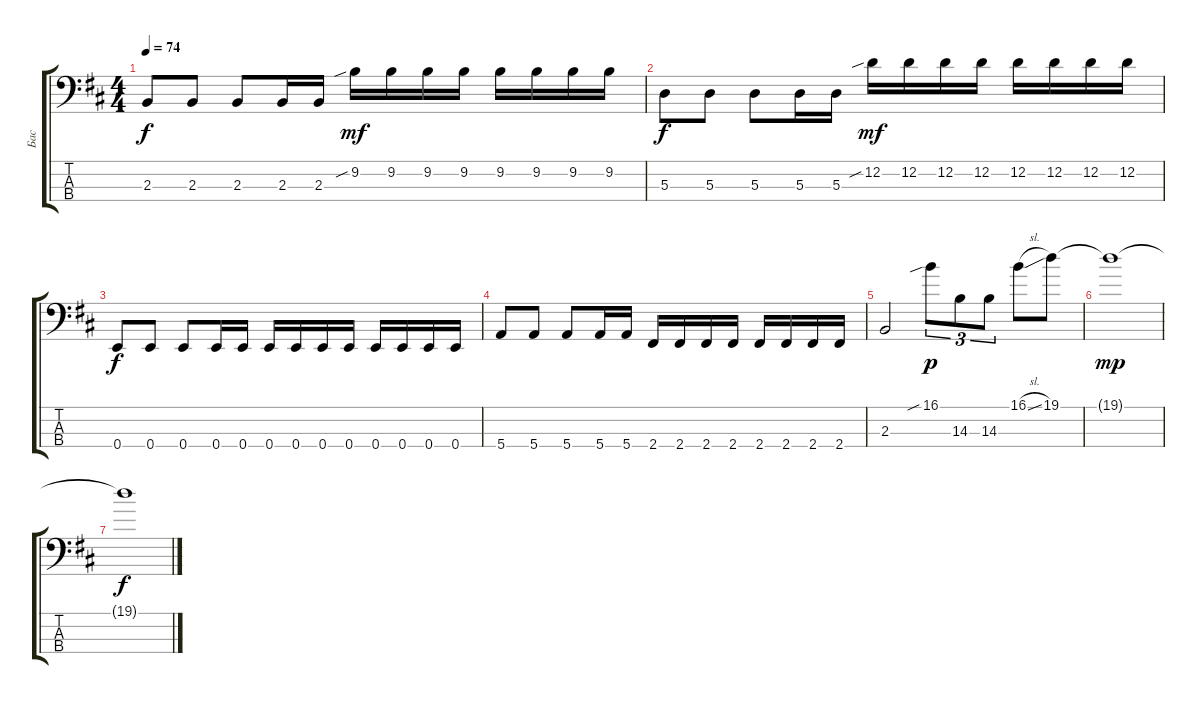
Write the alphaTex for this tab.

\track ("Бас" "Бас") {instrument electricbassfinger}
\staff {score tabs}
\tuning (G2 D2 A1 E1) {hide}
\ts (4 4)
\tempo 74
\clef f4
\ks bminor
2.3.8{dy f} 2.3.8 2.3.8 2.3.16 2.3.16 9.2{sib}.16{dy mf} 9.2.16 9.2.16 9.2.16 9.2.16 9.2.16 9.2.16 9.2.16 |
5.3.8{dy f} 5.3.8 5.3.8 5.3.16 5.3.16 12.2{sib}.16{dy mf} 12.2.16 12.2.16 12.2.16 12.2.16 12.2.16 12.2.16 12.2.16 |
0.4.8{dy f} 0.4.8 0.4.8 0.4.16 0.4.16 0.4.16 0.4.16 0.4.16 0.4.16 0.4.16 0.4.16 0.4.16 0.4.16 |
5.4.8 5.4.8 5.4.8 5.4.16 5.4.16 2.4.16 2.4.16 2.4.16 2.4.16 2.4.16 2.4.16 2.4.16 2.4.16 |
2.3.2 16.1{sib}.8{tu (3 2) dy p} 14.3.8{tu (3 2)} 14.3.8{tu (3 2)} 16.1{sl}.8 19.1.8 |
19.1{t}.1{dy mp volume 0} |
19.1{t}.1{dy f}
